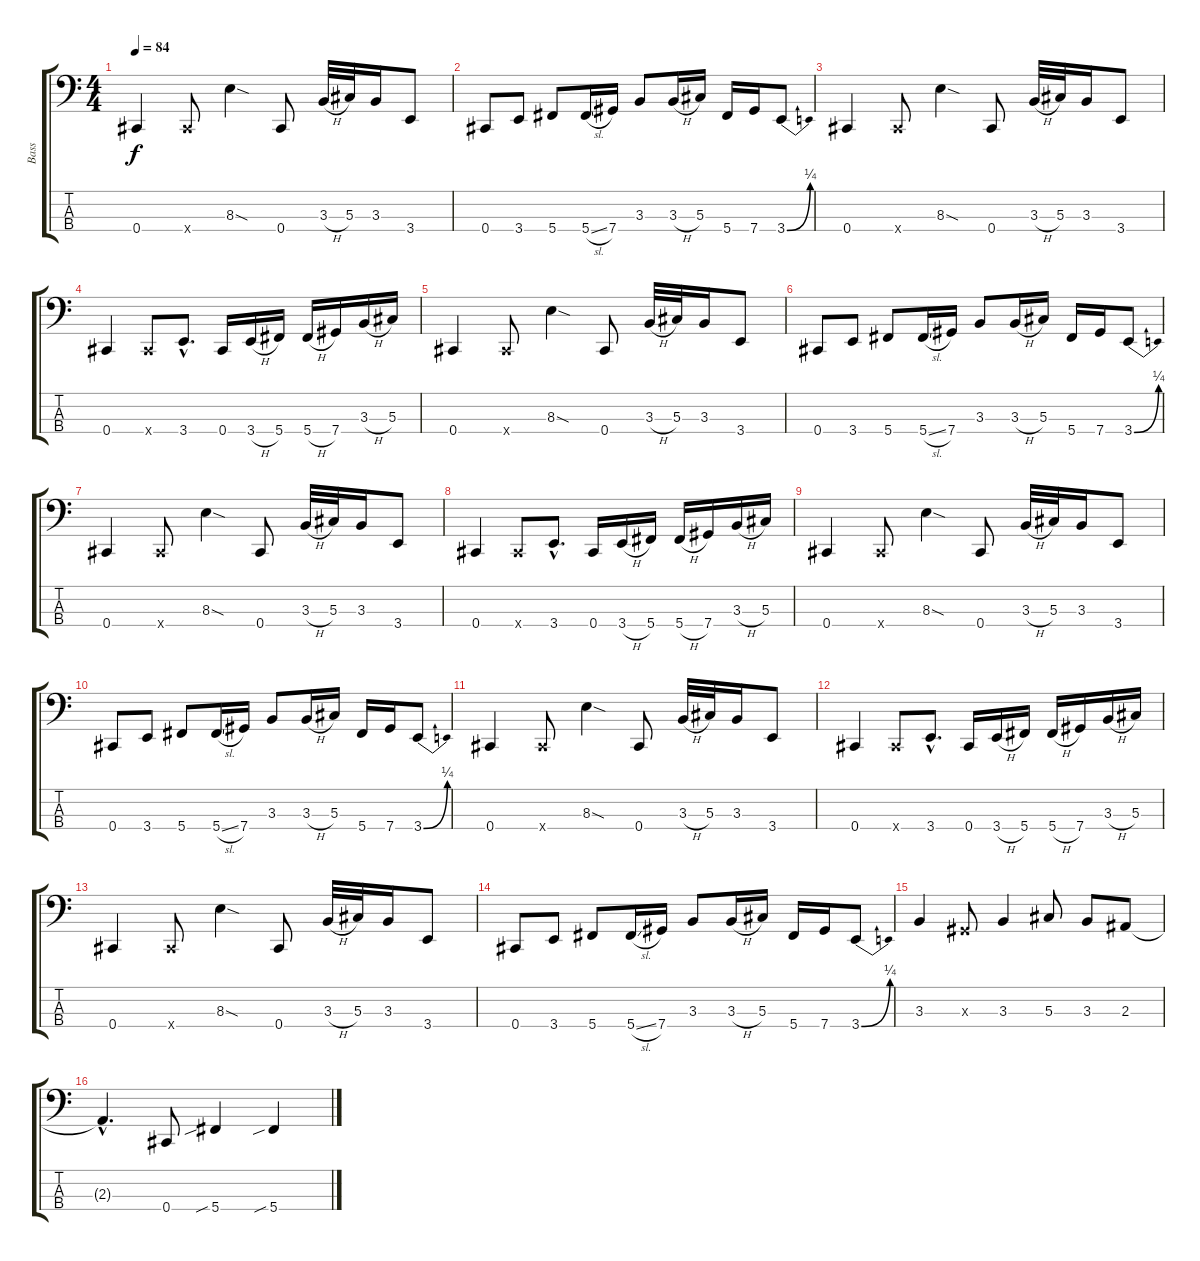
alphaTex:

\track ("Bass" "Bass") {instrument acousticbass}
\staff {score tabs}
\tuning (Gb2 Db2 Ab1 Db1) {hide}
\ts (4 4)
\tempo 84
\clef f4
\ks c
0.4.4{dy f} 0.4{x}.8 8.3{sod}.4 0.4.8 3.3{h}.32 5.3.32 3.3.16 3.4.8 |
0.4.8 3.4.8 5.4.8 5.4{sl}.16 7.4.16 3.3.8 3.3{h}.16 5.3.16 5.4.16 7.4.16 3.4{be (bend 0 0 60 1)}.8 |
0.4.4 0.4{x}.8 8.3{sod}.4 0.4.8 3.3{h}.32 5.3.32 3.3.16 3.4.8 |
0.4.4 0.4{x}.8 3.4{hac}.8{d} 0.4.16 3.4{h}.16 5.4.16 5.4{h}.16 7.4.16 3.3{h}.16 5.3.16 |
0.4.4 0.4{x}.8 8.3{sod}.4 0.4.8 3.3{h}.32 5.3.32 3.3.16 3.4.8 |
0.4.8 3.4.8 5.4.8 5.4{sl}.16 7.4.16 3.3.8 3.3{h}.16 5.3.16 5.4.16 7.4.16 3.4{be (bend 0 0 60 1)}.8 |
0.4.4 0.4{x}.8 8.3{sod}.4 0.4.8 3.3{h}.32 5.3.32 3.3.16 3.4.8 |
0.4.4 0.4{x}.8 3.4{hac}.8{d} 0.4.16 3.4{h}.16 5.4.16 5.4{h}.16 7.4.16 3.3{h}.16 5.3.16 |
0.4.4 0.4{x}.8 8.3{sod}.4 0.4.8 3.3{h}.32 5.3.32 3.3.16 3.4.8 |
0.4.8 3.4.8 5.4.8 5.4{sl}.16 7.4.16 3.3.8 3.3{h}.16 5.3.16 5.4.16 7.4.16 3.4{be (bend 0 0 60 1)}.8 |
0.4.4 0.4{x}.8 8.3{sod}.4 0.4.8 3.3{h}.32 5.3.32 3.3.16 3.4.8 |
0.4.4 0.4{x}.8 3.4{hac}.8{d} 0.4.16 3.4{h}.16 5.4.16 5.4{h}.16 7.4.16 3.3{h}.16 5.3.16 |
0.4.4 0.4{x}.8 8.3{sod}.4 0.4.8 3.3{h}.32 5.3.32 3.3.16 3.4.8 |
0.4.8 3.4.8 5.4.8 5.4{sl}.16 7.4.16 3.3.8 3.3{h}.16 5.3.16 5.4.16 7.4.16 3.4{be (bend 0 0 60 1)}.8 |
3.3.4 0.3{x}.8 3.3.4 5.3.8 3.3.8 2.3.8 |
2.3{hac t}.4{d} 0.4.8 5.4{sib}.4 5.4{sib}.4
